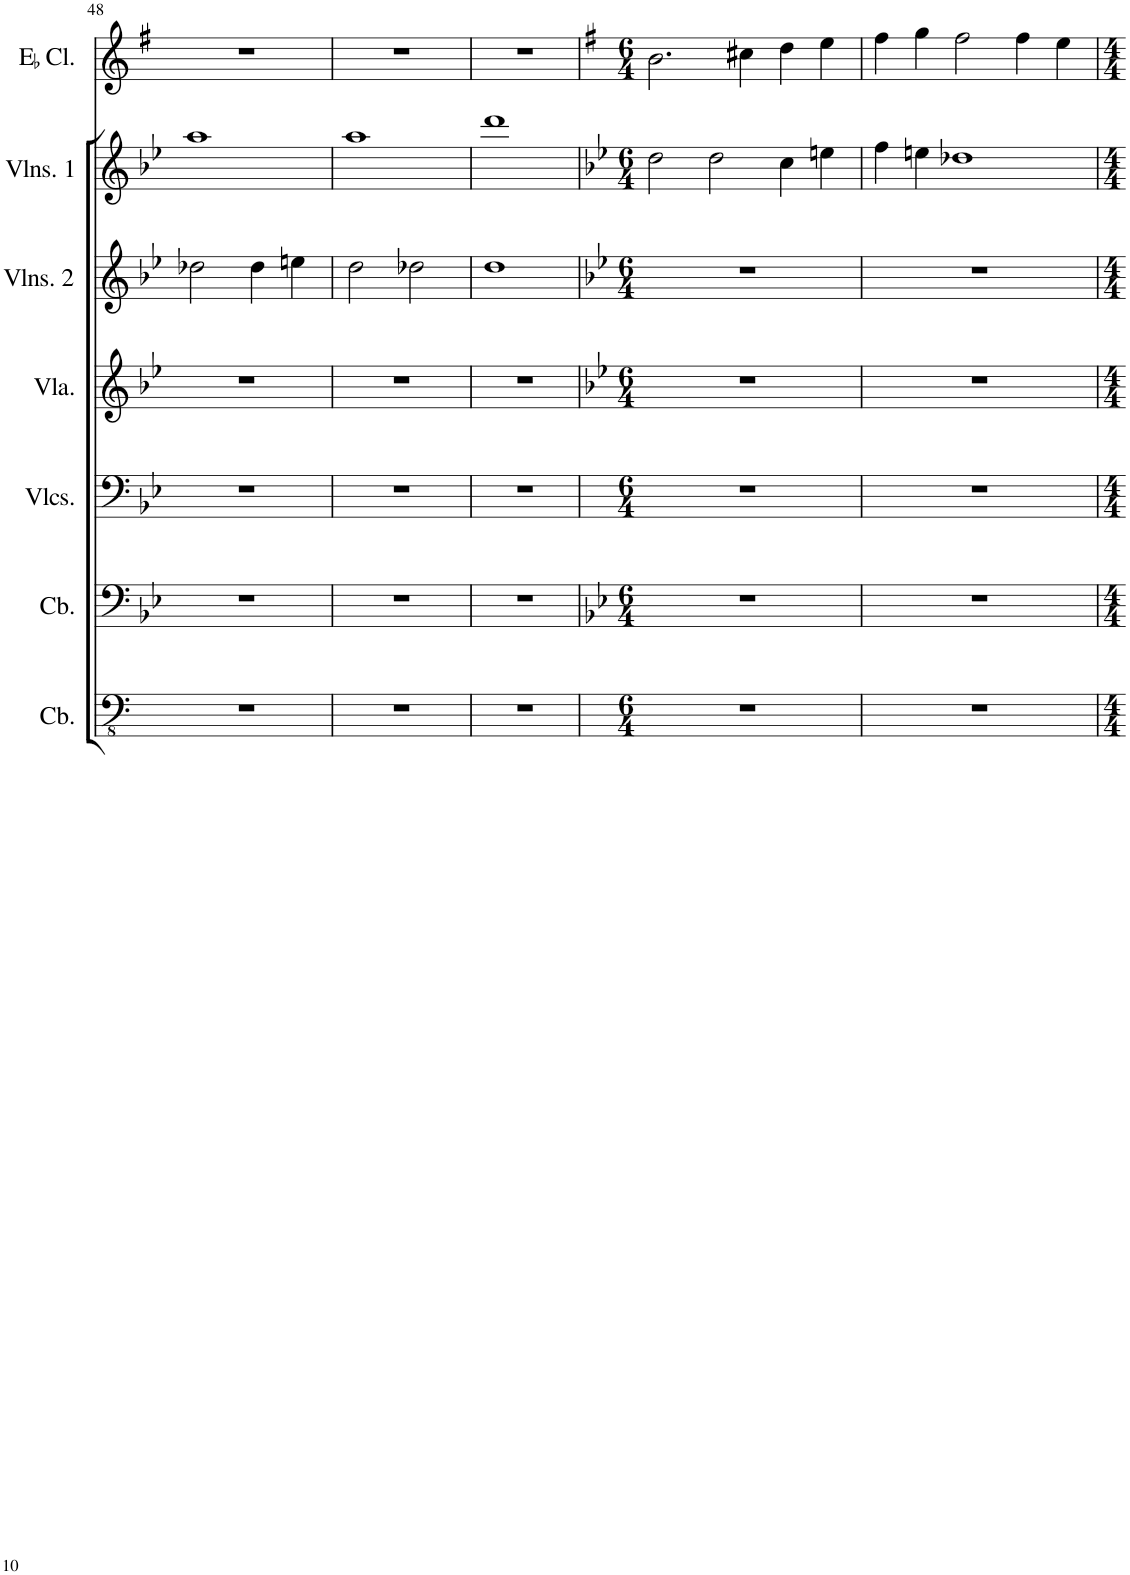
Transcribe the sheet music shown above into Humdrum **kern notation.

**kern	**kern	**kern	**kern	**kern	**kern	**kern
*part7	*part6	*part5	*part4	*part3	*part2	*part1
*staff7	*staff6	*staff5	*staff4	*staff3	*staff2	*staff1
*I"Contrabass	*I"Contrabass	*I"Violoncellos	*I"Viola	*I"Violins 2	*I"Violins 1	*I"E Clarinet
*I'Cb.	*I'Cb.	*I'Vlcs.	*I'Vla.	*I'Vlns. 2	*I'Vlns. 1	*
!!LO:PB:g=z
*clefFv4	*clefF4	*clefF4	*clefG2	*clefG2	*clefG2	*clefG2
*Trd7c12	*Trd7c12	*	*	*	*	*Trd-2c-3
*k[]	*k[b-e-]	*k[b-e-]	*k[b-e-]	*k[b-e-]	*k[b-e-]	*k[f#]
=48	=48	=48	=48	=48	=48	=48
1r	1r	1r	1r	2dd-X\	1aa	1r
.	.	.	.	4dd-\	.	.
.	.	.	.	4een\	.	.
=49	=49	=49	=49	=49	=49	=49
1r	1r	1r	1r	2dd\	1aa	1r
.	.	.	.	2dd-X\	.	.
=50	=50	=50	=50	=50	=50	=50
1r	1r	1r	1r	1dd	1ddd	1r
=51	=51	=51	=51	=51	=51	=51
*	*k[b-e-]	*	*k[b-e-]	*k[b-e-]	*k[b-e-]	*k[f#]
*M6/4	*M6/4	*M6/4	*M6/4	*M6/4	*M6/4	*M6/4
1.r	1.r	1.r	1.r	1.r	2dd\	2.b\
.	.	.	.	.	2dd\	.
.	.	.	.	.	.	4cc#X\
.	.	.	.	.	4cc\	4dd\
.	.	.	.	.	4een\	4ee\
=52	=52	=52	=52	=52	=52	=52
1.r	1.r	1.r	1.r	1.r	4ff\	4ff#\
.	.	.	.	.	4een\	4gg\
.	.	.	.	.	1dd-X	2ff#\
.	.	.	.	.	.	4ff#\
.	.	.	.	.	.	4ee\
=	=	=	=	=	=	=
*-	*-	*-	*-	*-	*-	*-
